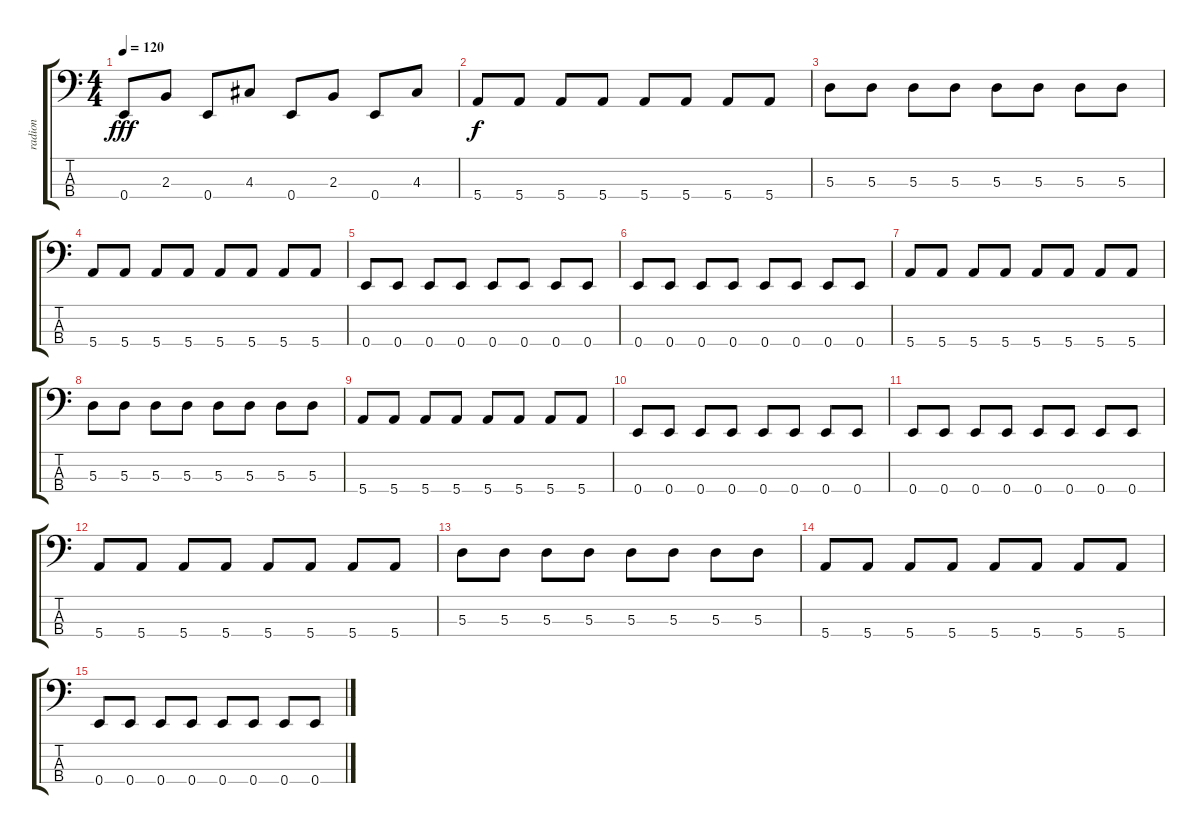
\track ("radion" "radion") {instrument electricbassfinger}
\staff {score tabs}
\tuning (G2 D2 A1 E1) {hide}
\ts (4 4)
\tempo 120
\clef f4
\ks c
0.4.8{dy fff} 2.3.8 0.4.8 4.3.8 0.4.8 2.3.8 0.4.8 4.3.8 |
5.4.8{dy f} 5.4.8 5.4.8 5.4.8 5.4.8 5.4.8 5.4.8 5.4.8 |
5.3.8 5.3.8 5.3.8 5.3.8 5.3.8 5.3.8 5.3.8 5.3.8 |
5.4.8 5.4.8 5.4.8 5.4.8 5.4.8 5.4.8 5.4.8 5.4.8 |
0.4.8 0.4.8 0.4.8 0.4.8 0.4.8 0.4.8 0.4.8 0.4.8 |
0.4.8 0.4.8 0.4.8 0.4.8 0.4.8 0.4.8 0.4.8 0.4.8 |
5.4.8 5.4.8 5.4.8 5.4.8 5.4.8 5.4.8 5.4.8 5.4.8 |
5.3.8 5.3.8 5.3.8 5.3.8 5.3.8 5.3.8 5.3.8 5.3.8 |
5.4.8 5.4.8 5.4.8 5.4.8 5.4.8 5.4.8 5.4.8 5.4.8 |
0.4.8 0.4.8 0.4.8 0.4.8 0.4.8 0.4.8 0.4.8 0.4.8 |
0.4.8 0.4.8 0.4.8 0.4.8 0.4.8 0.4.8 0.4.8 0.4.8 |
5.4.8{volume 0} 5.4.8 5.4.8 5.4.8 5.4.8 5.4.8 5.4.8 5.4.8 |
5.3.8 5.3.8 5.3.8 5.3.8 5.3.8 5.3.8 5.3.8 5.3.8 |
5.4.8 5.4.8 5.4.8 5.4.8 5.4.8 5.4.8 5.4.8 5.4.8 |
0.4.8 0.4.8 0.4.8 0.4.8 0.4.8 0.4.8 0.4.8 0.4.8
